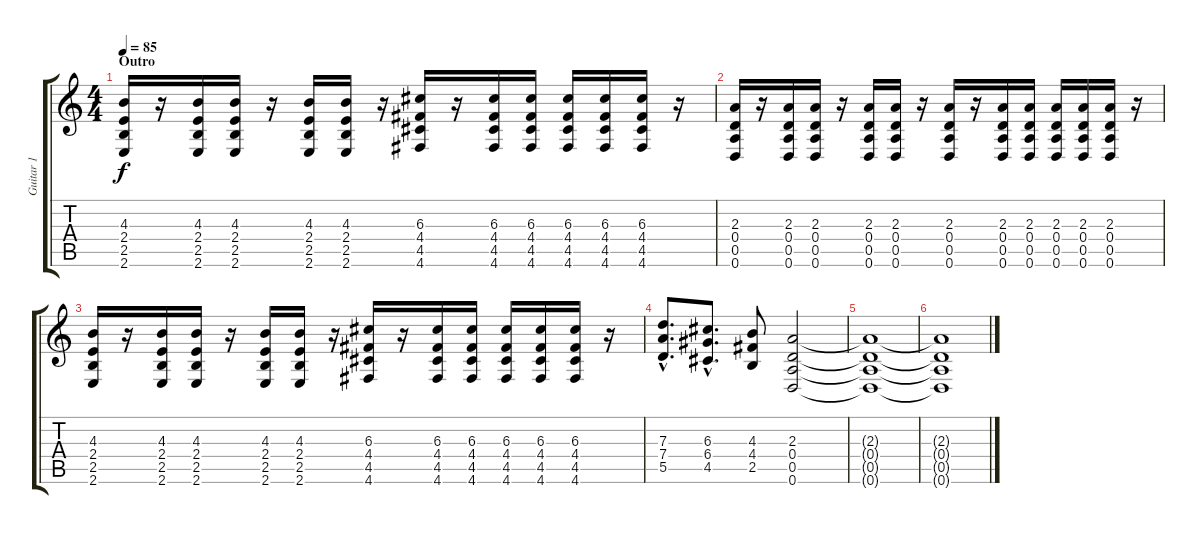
\track ("Guitar 1" "Guitar 1") {instrument distortionguitar}
\staff {score tabs}
\tuning (E4 B3 G3 D3 A2 D2) {hide}
\ts (4 4)
\section ("" "Outro")
\tempo 85
\clef g2
\ks c
(4.3 2.4 2.5 2.6).16{dy f} r.16 (4.3 2.4 2.5 2.6).16 (4.3 2.4 2.5 2.6).16 r.16 (4.3 2.4 2.5 2.6).16 (4.3 2.4 2.5 2.6).16 r.16 (6.3 4.4 4.5 4.6).16 r.16 (6.3 4.4 4.5 4.6).16 (6.3 4.4 4.5 4.6).16 (6.3 4.4 4.5 4.6).16 (6.3 4.4 4.5 4.6).16 (6.3 4.4 4.5 4.6).16 r.16 |
(2.3 0.4 0.5 0.6).16 r.16 (2.3 0.4 0.5 0.6).16 (2.3 0.4 0.5 0.6).16 r.16 (2.3 0.4 0.5 0.6).16 (2.3 0.4 0.5 0.6).16 r.16 (2.3 0.4 0.5 0.6).16 r.16 (2.3 0.4 0.5 0.6).16 (2.3 0.4 0.5 0.6).16 (2.3 0.4 0.5 0.6).16 (2.3 0.4 0.5 0.6).16 (2.3 0.4 0.5 0.6).16 r.16 |
(4.3 2.4 2.5 2.6).16 r.16 (4.3 2.4 2.5 2.6).16 (4.3 2.4 2.5 2.6).16 r.16 (4.3 2.4 2.5 2.6).16 (4.3 2.4 2.5 2.6).16 r.16 (6.3 4.4 4.5 4.6).16 r.16 (6.3 4.4 4.5 4.6).16 (6.3 4.4 4.5 4.6).16 (6.3 4.4 4.5 4.6).16 (6.3 4.4 4.5 4.6).16 (6.3 4.4 4.5 4.6).16 r.16 |
(7.3{hac} 7.4{hac} 5.5{hac}).8{d} (6.3{hac} 6.4{hac} 4.5{hac}).8{d} (4.3 4.4 2.5).8 (2.3 0.4 0.5 0.6).2{volume 0} |
(2.3{t} 0.4{t} 0.5{t} 0.6{t}).1 |
(2.3{t} 0.4{t} 0.5{t} 0.6{t}).1
